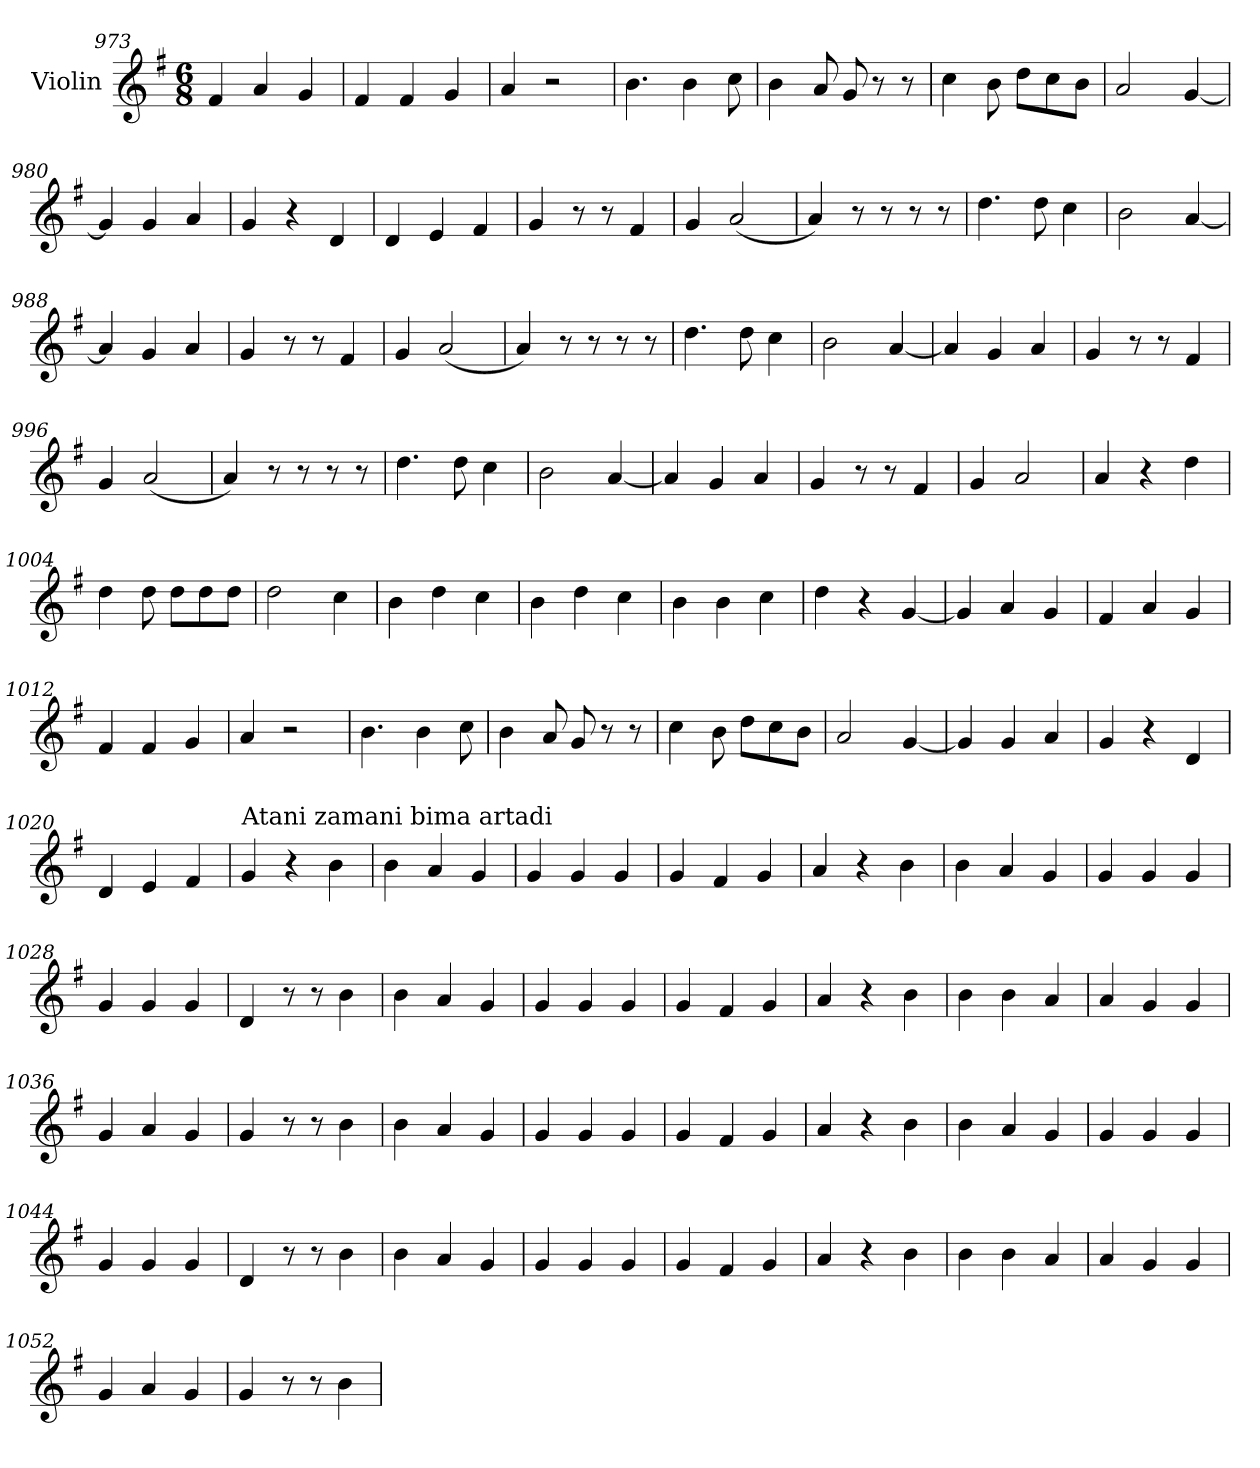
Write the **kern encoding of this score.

**kern
*part1
*staff1
*I"Violin
!!LO:LB:g=z
*clefG2
*k[f#]
*G:
*M6/8
=973
4f#/
4a/
4g/
=974
4f#/
4f#/
4g/
=975
4a/
2r
=976
4.b\
4b\
8cc\
=977
4b\
8a/
8g/
8r
8r
=978
4cc\
8b\
8dd\L
8cc\
8b\J
=979
2a/
[4g/
!!LO:LB:g=z
=980
4g/]
4g/
4a/
=981
4g/
4r
4d/
=982
4d/
4e/
4f#/
=983
4g/
8r
8r
4f#/
=984
4g/
(<2a/
=985
4a/)
8r
8r
8r
8r
=986
4.dd\
8dd\
4cc\
!!LO:LB:g=z
=987
2b\
[4a/
=988
4a/]
4g/
4a/
=989
4g/
8r
8r
4f#/
=990
4g/
(<2a/
=991
4a/)
8r
8r
8r
8r
=992
4.dd\
8dd\
4cc\
=993
2b\
[4a/
!!LO:LB:g=z
=994
4a/]
4g/
4a/
=995
4g/
8r
8r
4f#/
=996
4g/
(<2a/
=997
4a/)
8r
8r
8r
8r
=998
4.dd\
8dd\
4cc\
=999
2b\
[4a/
=1000
4a/]
4g/
4a/
!!LO:LB:g=z
=1001
4g/
8r
8r
4f#/
=1002
4g/
2a/
=1003
4a/
4r
4dd\
=1004
4dd\
8dd\
8dd\L
8dd\
8dd\J
=1005
2dd\
4cc\
=1006
4b\
4dd\
4cc\
=1007
4b\
4dd\
4cc\
!!LO:LB:g=z
=1008
4b\
4b\
4cc\
=1009
4dd\
4r
[4g/
=1010
4g/]
4a/
4g/
=1011
4f#/
4a/
4g/
=1012
4f#/
4f#/
4g/
=1013
4a/
2r
=1014
4.b\
4b\
8cc\
!!LO:LB:g=z
=1015
4b\
8a/
8g/
8r
8r
=1016
4cc\
8b\
8dd\L
8cc\
8b\J
=1017
2a/
[4g/
=1018
4g/]
4g/
4a/
=1019
4g/
4r
4d/
=1020
4d/
4e/
4f#/
=1021
!LO:TX:a:t=Atani zamani bima artadi
4g/
4r
4b\
!!LO:PB:g=z
=1022
4b\
4a/
4g/
=1023
4g/
4g/
4g/
=1024
4g/
4f#/
4g/
=1025
4a/
4r
4b\
=1026
4b\
4a/
4g/
=1027
4g/
4g/
4g/
=1028
4g/
4g/
4g/
!!LO:LB:g=z
=1029
4d/
8r
8r
4b\
=1030
4b\
4a/
4g/
=1031
4g/
4g/
4g/
=1032
4g/
4f#/
4g/
=1033
4a/
4r
4b\
=1034
4b\
4b\
4a/
=1035
4a/
4g/
4g/
!!LO:LB:g=z
=1036
4g/
4a/
4g/
=1037
4g/
8r
8r
4b\
=1038
4b\
4a/
4g/
=1039
4g/
4g/
4g/
=1040
4g/
4f#/
4g/
=1041
4a/
4r
4b\
=1042
4b\
4a/
4g/
!!LO:LB:g=z
=1043
4g/
4g/
4g/
=1044
4g/
4g/
4g/
=1045
4d/
8r
8r
4b\
=1046
4b\
4a/
4g/
=1047
4g/
4g/
4g/
=1048
4g/
4f#/
4g/
=1049
4a/
4r
4b\
!!LO:LB:g=z
=1050
4b\
4b\
4a/
=1051
4a/
4g/
4g/
=1052
4g/
4a/
4g/
=1053
4g/
8r
8r
4b\
=
*-
